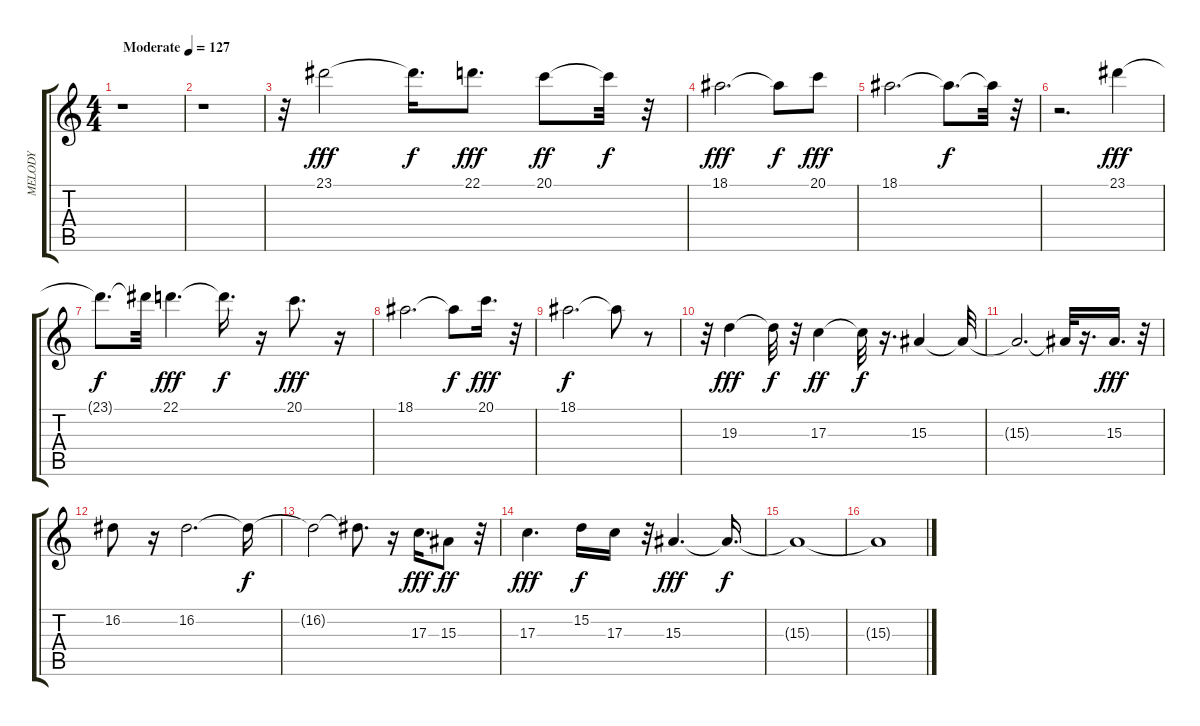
\track ("MELODY" "MELODY") {instrument vibraphone}
\staff {score tabs}
\tuning (E4 B3 G3 D3 A2 E2) {hide}
\ts (4 4)
\tempo (127 "Moderate")
\clef g2
\ks c
r.1{dy fff instrument vibraphone} |
r.1 |
r.32 23.1.2{balance 9} 23.1{t}.16{d dy f} 22.1.8{d dy fff} 20.1.8{dy ff} 20.1{t}.32{dy f} r.32 |
18.1.2{d dy fff} 18.1{t}.8{dy f} 20.1.8{dy fff} |
18.1.2{d} 18.1{t}.8{d dy f} 18.1{t}.32 r.32 |
r.2{d} 23.1.4{dy fff} |
23.1{t}.8{d dy f} 23.1{t}.32 22.1.4{d dy fff} 22.1{t}.16{d dy f} r.16 20.1.8{d dy fff} r.16 |
18.1.2{d} 18.1{t}.8{dy f} 20.1.16{d dy fff} r.32 |
18.1.2{d dy f} 18.1{t}.8 r.8 |
r.32 19.3.4{dy fff} 19.3{t}.32{dy f} r.32 17.3.4{dy ff} 17.3{t}.32{dy f} r.16{d} 15.3.4 15.3{t}.32 |
15.3{t}.2{d} 15.3{t}.32 r.16{d} 15.3.16{d dy fff} r.32 |
16.2.8 r.16 16.2.2{d} 16.2{t}.16{dy f} |
16.2{t}.2 16.2{t}.8{d} r.16 17.3.16{d dy fff} 15.3.8{dy ff} r.32 |
17.3.4{d dy fff} 15.2.16{dy f} 17.3.16 r.32 15.3.4{d dy fff} 15.3{t}.16{d dy f} |
15.3{t}.1 |
15.3{t}.1
